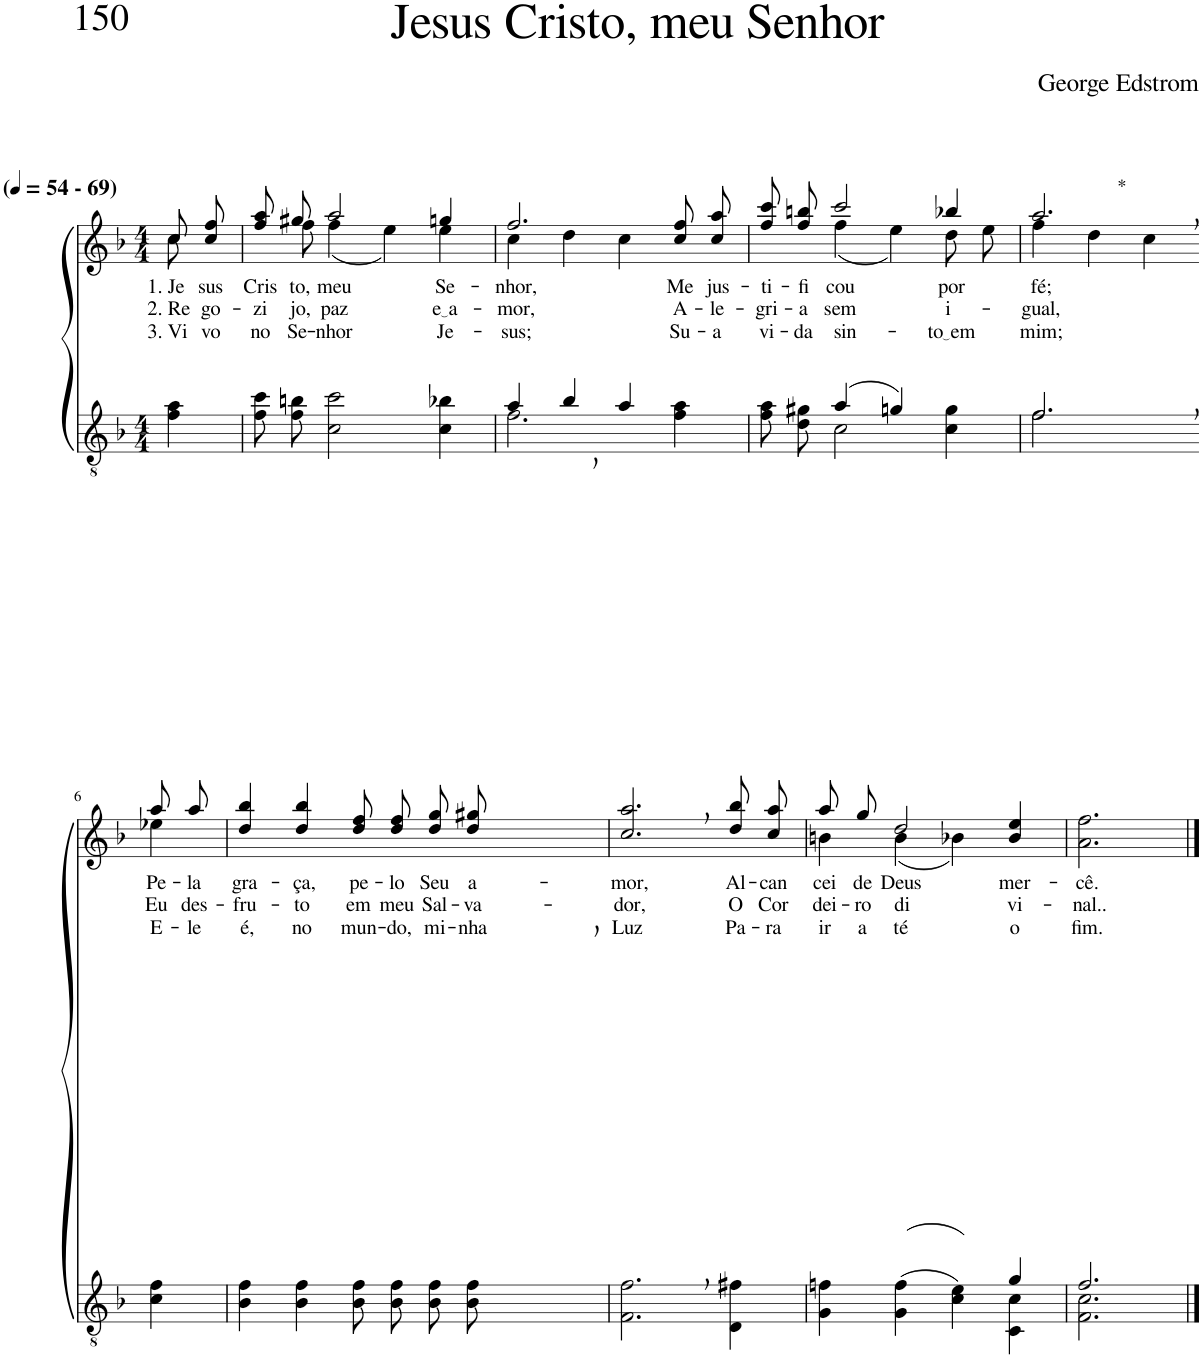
**kern	**kern	**text	**text	**text
*part2	*part1	*part1	*part1	*part1
*staff2	*staff1	*staff1	*staff1	*staff1
*I"Parte III e IV	*I"Parte I e II	*	*	*
*clefGv2	*clefG2	*	*	*
*Trd5c9	*Trd5c9	*	*	*
*k[b-]	*k[b-]	*	*	*
*M4/4	*M4/4	*	*	*
*MM54	*MM54	*	*	*
=1	=1	=1	=1	=1
*	*^	*	*	*
!	!LO:TX:a:B:t=(	!	!	!	!
!	!LO:TX:a:B:t=- 69)	!	!	!	!
!	!	!	!LO:LY:b	!LO:LY:b	!LO:LY:b
4f\ 4a\	8cc\L	8cc\	1. Je-	2. Re-	3. Vi-
!	!	!	!LO:LY:b	!LO:LY:b	!LO:LY:b
.	8cc\ 8ff\J	8ryy	-sus	-go-	-vo
=2	=2	=2	=2	=2	=2
!	!	!	!LO:LY:b	!LO:LY:b	!LO:LY:b
8f\ 8cc\L	8ff\ 8aa\L	8ryy	Cris-	-zi-	no
!	!	!	!LO:LY:b	!LO:LY:b	!LO:LY:b
8f\ 8bn\J	8gg#X\J	8ff\	-to,	-jo,	Se-
!	!	!	!LO:LY:b	!LO:LY:b	!LO:LY:b
2c\ 2cc\	2aa/	(4ff\	meu	paz	-nhor
.	.	4ee\)	.	.	.
!	!	!	!LO:LY:b	!LO:LY:b	!LO:LY:b
4c\ 4b-X\	4ggn/	4ee\	Se-	e a	Je-
=3	=3	=3	=3	=3	=3
*^	*	*	*	*	*
!	!	!	!	!LO:LY:b	!LO:LY:b	!LO:LY:b
4a/	2.f\	2.ff/	4cc\	-nhor,	-mor,	-sus;
4b-/	.	.	4dd\	.	.	.
4a/	.	.	4cc\	.	.	.
!	!	!	!	!LO:LY:b	!LO:LY:b	!LO:LY:b
4ryy	4f\ 4a\	8cc\ 8ff\L	4ryy	Me	A-	Su-
!	!	!	!	!LO:LY:b	!LO:LY:b	!LO:LY:b
.	.	8cc\ 8aa\J	.	jus-	-le-	-a
=4	=4	=4	=4	=4	=4	=4
!	!	!	!	!LO:LY:b	!LO:LY:b	!LO:LY:b
4ryy	8f\ 8a\L	8ff\ 8ccc\L	4ryy	-ti-	-gri-	vi-
!	!	!	!	!LO:LY:b	!LO:LY:b	!LO:LY:b
.	8d\ 8g#X\J	8ff\ 8bbn\J	.	-fi-	-a	-da
!	!	!	!	!LO:LY:b	!LO:LY:b	!LO:LY:b
(4a/	2c\	2ccc/	(4ff\	-cou	sem	sin-
4gn/)	.	.	4ee\)	.	.	.
!	!	!	!	!LO:LY:b	!LO:LY:b	!LO:LY:b
4ryy	4c\ 4g\	4bb-X/	8dd\L	por	i-	to em
.	.	.	8ee\J	.	.	.
=5	=5	=5	=5	=5	=5	=5
!	!	!LO:TX:a:t=*	!	!	!	!
!	!	!	!	!LO:LY:b	!LO:LY:b	!LO:LY:b
2.f,/	2.f\	2.aa,/	4ff\	fé;	-gual,	mim;
.	.	.	4dd\	.	.	.
.	.	.	4cc\	.	.	.
*v	*v	*	*	*	*	*
!!LO:LB:g=z	!!
=6-	=6-	=6-	=6-	=6-	=6-
*k[b-]	*k[b-]	*	*	*	*
!	!	!	!LO:LY:b	!LO:LY:b	!LO:LY:b
4c\ 4f\	8aa/L	4ee-X\	Pe-	Eu	E-
!	!	!	!LO:LY:b	!LO:LY:b	!LO:LY:b
.	8aa/J	.	-la	des-	-le
*	*v	*v	*	*	*
=7	=7	=7	=7	=7
!	!	!LO:LY:b	!LO:LY:b	!LO:LY:b
4B-\ 4f\	4dd/ 4bb-/	gra-	-fru-	é,
!	!	!LO:LY:b	!LO:LY:b	!LO:LY:b
4B-\ 4f\	4dd/ 4bb-/	-ça,	-to	no
!	!	!LO:LY:b	!LO:LY:b	!LO:LY:b
8B-\ 8f\L	8dd\ 8ff\L	pe-	em	mun-
!	!	!LO:LY:b	!LO:LY:b	!LO:LY:b
8B-\ 8f\J	8dd\ 8ff\J	-lo	meu	-do,
!	!	!LO:LY:b	!LO:LY:b	!LO:LY:b
8B-\ 8f\L	8dd\ 8gg\L	Seu	Sal-	mi-
!	!	!LO:LY:b	!LO:LY:b	!LO:LY:b
8B-,\ 8f,\J	8dd,\ 8gg#X,\J	a-	-va-	-nha
=8	=8	=8	=8	=8
!	!	!LO:LY:b	!LO:LY:b	!LO:LY:b
2.F\, 2.f\,	2.cc/, 2.aa/,	-mor,	-dor,	Luz
!	!	!LO:LY:b	!LO:LY:b	!LO:LY:b
4D\ 4f#X\	8dd\ 8bb-\L	Al-	O	Pa-
!	!	!LO:LY:b	!LO:LY:b	!LO:LY:b
.	8cc\ 8aa\J	-can-	Cor-	-ra
=9	=9	=9	=9	=9
*^	*^	*	*	*
!	!	!	!	!LO:LY:b	!LO:LY:b	!LO:LY:b
4G\ 4fn\	2.ryy	8aa/L	4bn\	-cei	-dei-	ir
!	!	!	!	!LO:LY:b	!LO:LY:b	!LO:LY:b
.	.	8gg/J	.	de	-ro	a-
!	!	!	!	!LO:LY:b	!LO:LY:b	!LO:LY:b
((4G\ 4f\	.	2dd/	(4b\	Deus	di-	-té
4c\ 4e\))	.	.	4b-X\)	.	.	.
!	!	!	!	!LO:LY:b	!LO:LY:b	!LO:LY:b
4g/	4C\ 4c\	4b-/ 4ee/	4ryy	mer-	-vi-	o
=10	=10	=10	=10	=10	=10	=10
!	!	!	!	!LO:LY:b	!LO:LY:b	!LO:LY:b
*	*	*v	*v	*	*	*
2.f/	2.F\ 2.c\	2.a\ 2.ff\	-cê.	-nal..	fim.
*v	*v	*	*	*	*
==	==	==	==	==
*-	*-	*-	*-	*-
